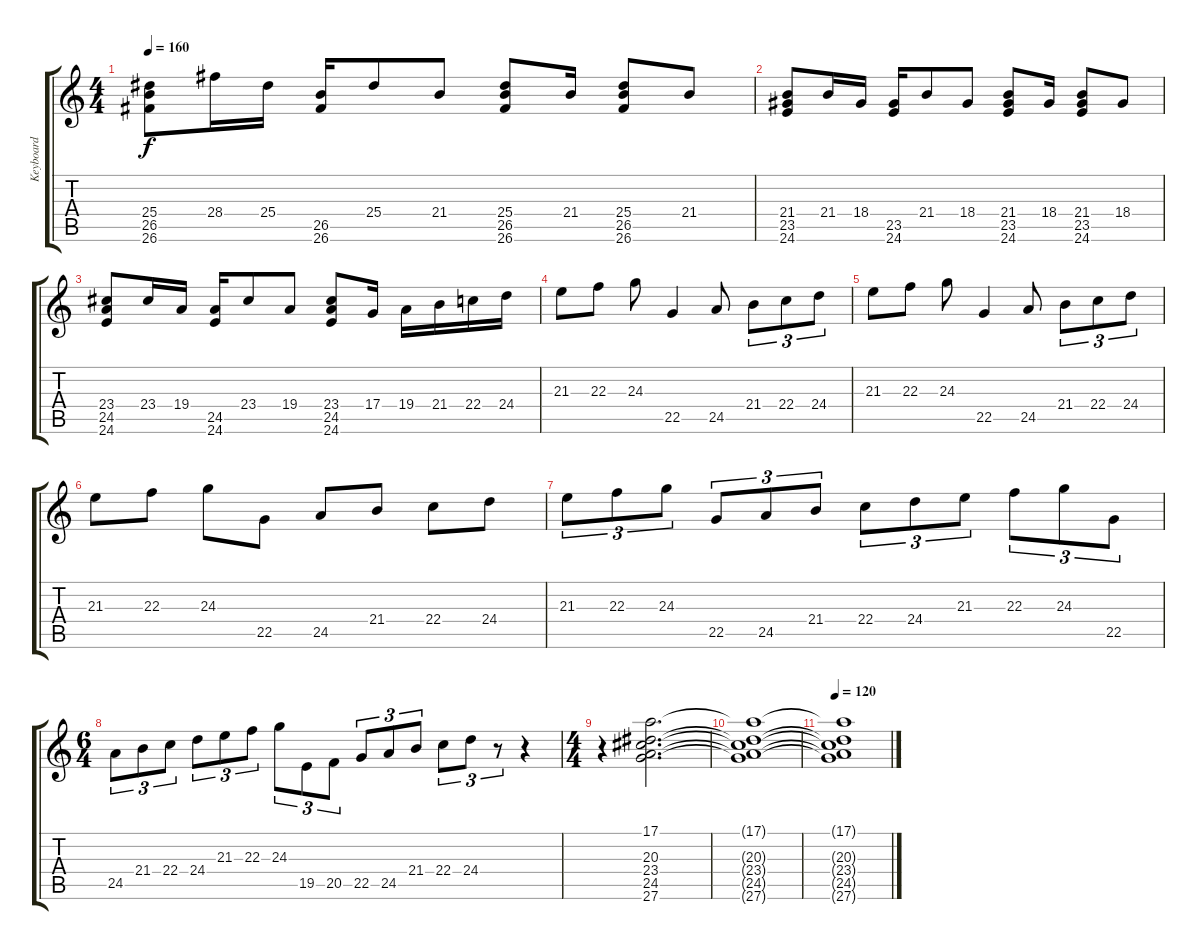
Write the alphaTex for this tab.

\track ("Keyboard" "Keyboard") {instrument stringensemble1}
\staff {score tabs}
\tuning (E4 B3 G3 D3 A2 E2) {hide}
\ts (4 4)
\tempo 160
\clef g2
\ks c
(25.4 26.5 26.6).8{dy f} 28.4.16 25.4.16 (26.5 26.6).16 25.4.8 21.4.8 (25.4 26.5 26.6).8 21.4.16 (25.4 26.5 26.6).8 21.4.8 |
(21.4 23.5 24.6).8 21.4.16 18.4.16 (23.5 24.6).16 21.4.8 18.4.8 (21.4 23.5 24.6).8 18.4.16 (21.4 23.5 24.6).8 18.4.8 |
(23.4 24.5 24.6).8 23.4.16 19.4.16 (24.5 24.6).16 23.4.8 19.4.8 (23.4 24.5 24.6).8 17.4.16{instrument brasssection} 19.4.16 21.4.16 22.4.16 24.4.16 |
21.3.8 22.3.8 24.3.8 22.5.4 24.5.8 21.4.8{tu (3 2)} 22.4.8{tu (3 2)} 24.4.8{tu (3 2)} |
21.3.8 22.3.8 24.3.8 22.5.4 24.5.8 21.4.8{tu (3 2)} 22.4.8{tu (3 2)} 24.4.8{tu (3 2)} |
21.3.8 22.3.8 24.3.8 22.5.8 24.5.8 21.4.8 22.4.8 24.4.8 |
21.3.8{tu (3 2)} 22.3.8{tu (3 2)} 24.3.8{tu (3 2)} 22.5.8{tu (3 2)} 24.5.8{tu (3 2)} 21.4.8{tu (3 2)} 22.4.8{tu (3 2)} 24.4.8{tu (3 2)} 21.3.8{tu (3 2)} 22.3.8{tu (3 2)} 24.3.8{tu (3 2)} 22.5.8{tu (3 2)} |
\ts (6 4)
24.5.8{tu (3 2)} 21.4.8{tu (3 2)} 22.4.8{tu (3 2)} 24.4.8{tu (3 2)} 21.3.8{tu (3 2)} 22.3.8{tu (3 2)} 24.3.8{tu (3 2)} 19.5.8{tu (3 2)} 20.5.8{tu (3 2)} 22.5.8{tu (3 2)} 24.5.8{tu (3 2)} 21.4.8{tu (3 2)} 22.4.8{tu (3 2)} 24.4.8{tu (3 2)} r.8{tu (3 2)} r.4 |
\ts (4 4)
r.4 (17.1 20.3 23.4 24.5 27.6).2{d} |
(17.1{t} 20.3{t} 23.4{t} 24.5{t} 27.6{t}).1 |
\tempo 120
(17.1{t} 20.3{t} 23.4{t} 24.5{t} 27.6{t}).1
